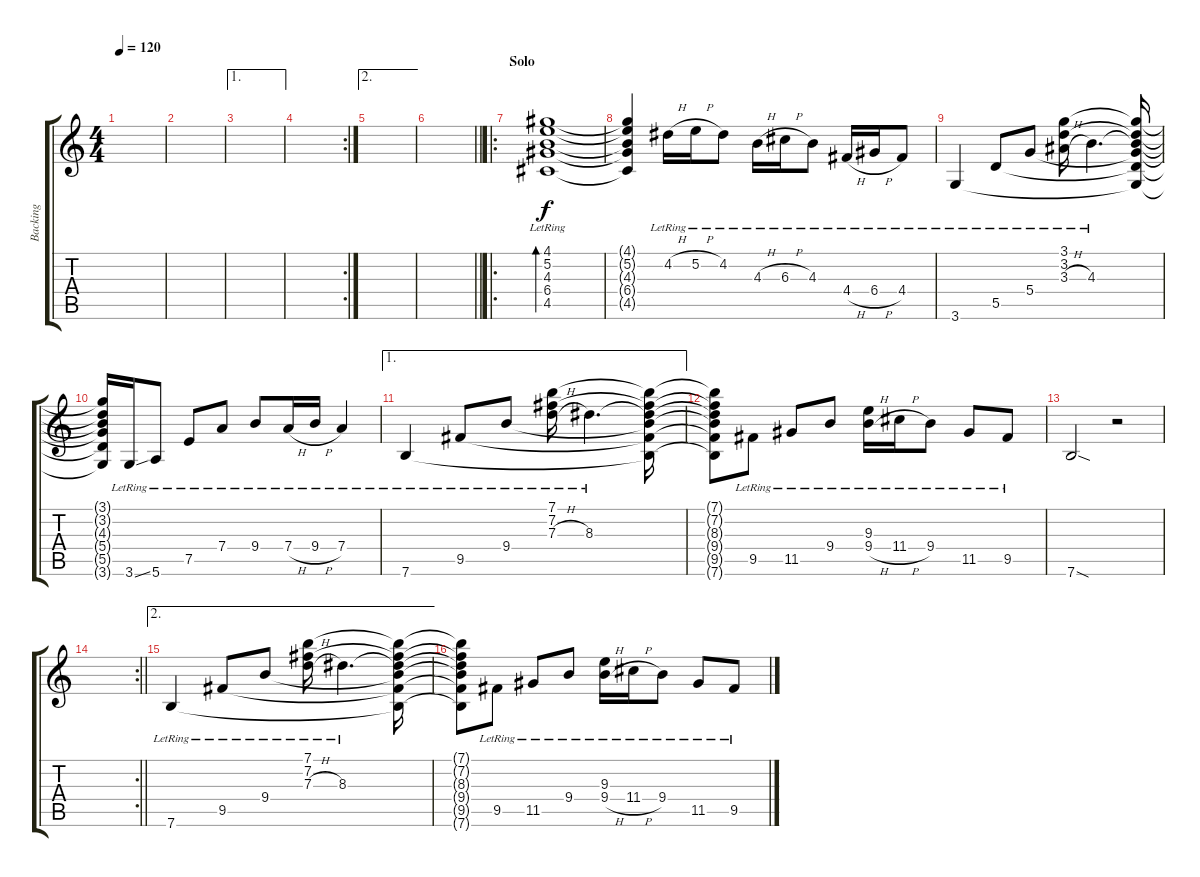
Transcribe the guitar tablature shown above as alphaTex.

\track ("Backing" "Backing") {instrument acousticguitarsteel}
\staff {score tabs}
\tuning (E4 B3 G3 D3 A2 E2) {hide}
\ts (4 4)
\tempo 120
\clef g2
\ks c
|
|
\ae 1
|
\rc 2
|
\ae 2
|
\barLineRight lightlight
|
\ro
\section ("" "Solo")
(4.1 5.2 4.3 6.4{lr} 4.5).1{bd 120} |
(4.1{t} 5.2{t} 4.3{t} 6.4{t} 4.5{t}).4 4.2{h lr}.16 5.2{h lr}.16 4.2{lr}.8 4.3{h lr}.16 6.3{h lr}.16 4.3{lr}.8 4.4{h lr}.16 6.4{h lr}.16 4.4{lr}.8 |
3.6{lr}.4 5.5{lr}.8 5.4{lr}.8 (3.1 3.2 3.3{h lr}).16 4.3{lr}.4{d} (3.1{t} 3.2{t} 4.3{t} 5.4{t} 5.5{t} 3.6{t}).16 |
(3.1{t} 3.2{t} 4.3{t} 5.4{t} 5.5{t} 3.6{t}).16 3.6{ss lr}.16 5.6{lr}.8 7.5{lr}.8 7.4{lr}.8 9.4{lr}.8 7.4{h lr}.16 9.4{h lr}.16 7.4{lr}.4 |
\ae 1
7.6{lr}.4 9.5{lr}.8 9.4{lr}.8 (7.1 7.2 7.3{h lr}).16 8.3{lr}.4{d} (7.1{t} 7.2{t} 8.3{t} 9.4{t} 9.5{t} 7.6{t}).16 |
(7.1{t} 7.2{t} 8.3{t} 9.4{t} 9.5{t} 7.6{t}).8 9.5{lr}.8 11.5{lr}.8 9.4{lr}.8 (9.3{lr} 9.4{h lr}).16 11.4{h lr}.16 9.4{lr}.8 11.5{lr}.8 9.5{lr}.8 |
7.6{sod}.2 r.2 |
\rc 2
\barLineRight lightlight
|
\ae 2
7.6{lr}.4 9.5{lr}.8 9.4{lr}.8 (7.1 7.2 7.3{h lr}).16 8.3{lr}.4{d} (7.1{t} 7.2{t} 8.3{t} 9.4{t} 9.5{t} 7.6{t}).16 |
(7.1{t} 7.2{t} 8.3{t} 9.4{t} 9.5{t} 7.6{t}).8 9.5{lr}.8 11.5{lr}.8 9.4{lr}.8 (9.3{lr} 9.4{h lr}).16 11.4{h lr}.16 9.4{lr}.8 11.5{lr}.8 9.5{lr}.8
